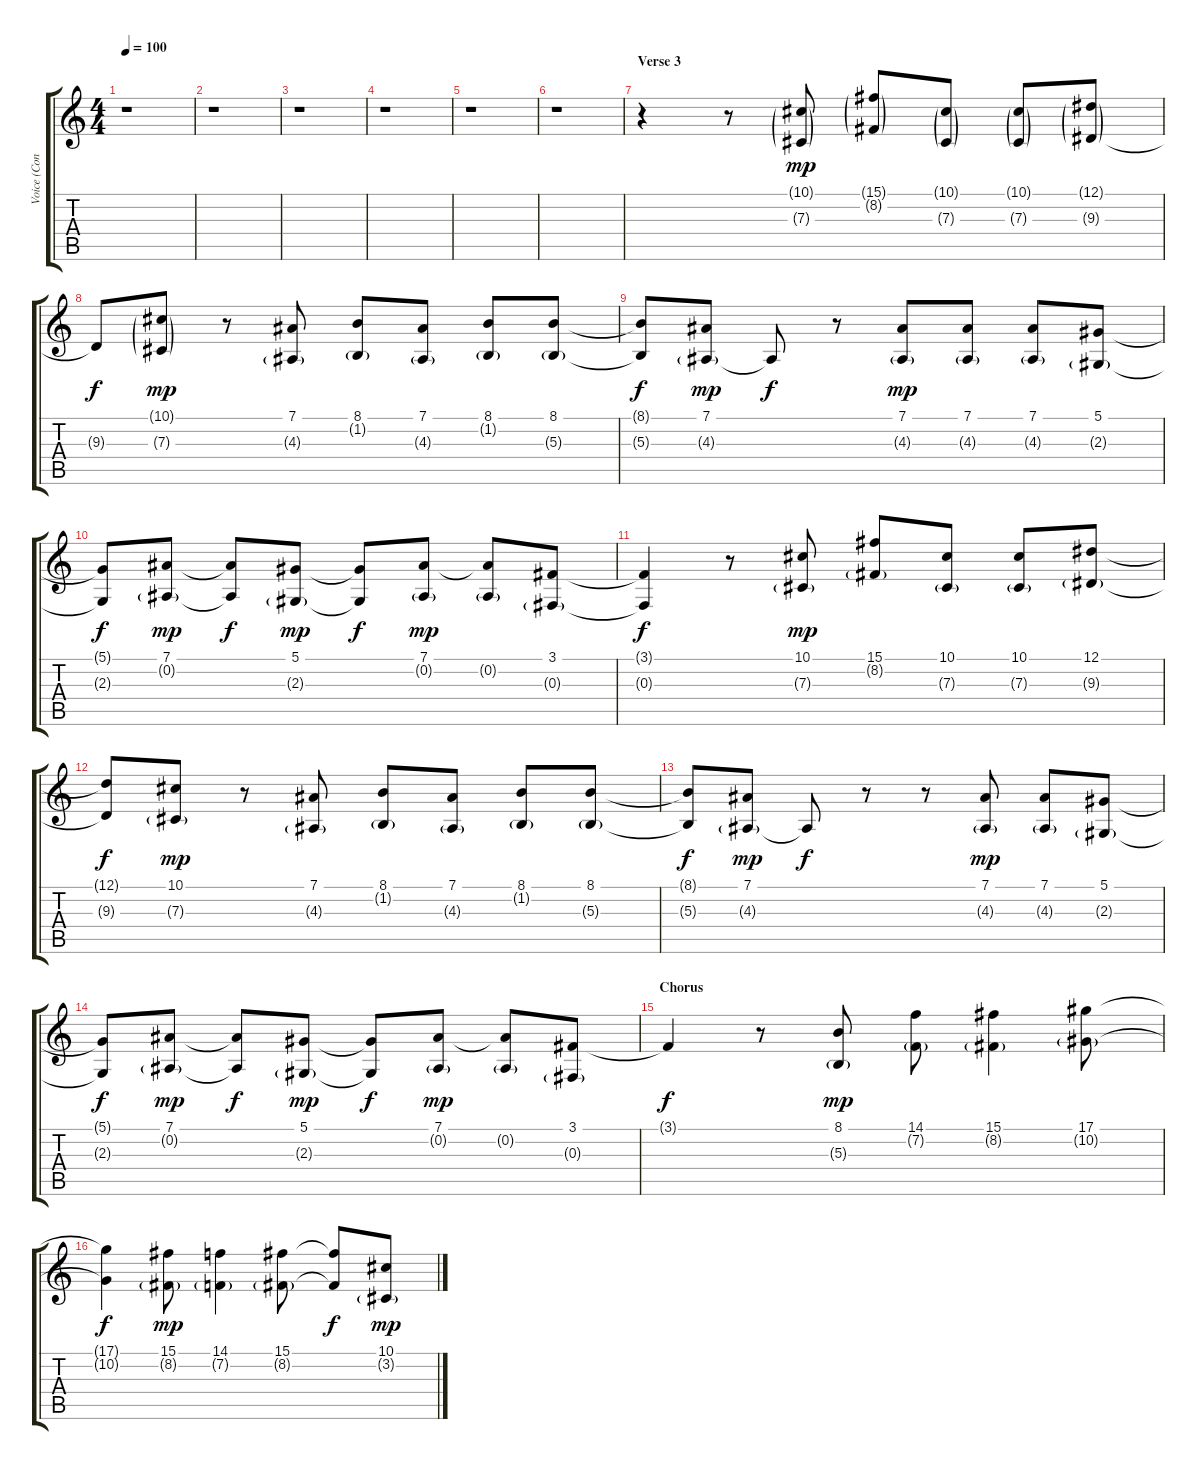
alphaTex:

\track ("Voice (Cone)" "Voice (Con") {instrument tenorsax}
\staff {score tabs}
\tuning (Eb4 Bb3 Gb3 Db3 Ab2 Eb2) {hide}
\ts (4 4)
\tempo 100
\clef g2
\ks c
r.1{dy f} |
r.1 |
r.1 |
r.1 |
r.1 |
r.1 |
\section ("" "Verse 3")
r.4{volume 15} r.8 (10.1{g} 7.3{g}).8{dy mp} (15.1{g} 8.2{g}).8 (10.1{g} 7.3{g}).8 (10.1{g} 7.3{g}).8 (12.1{g} 9.3{g}).8 |
9.3{t}.8{dy f} (10.1{g} 7.3{g}).8{dy mp} r.8 (7.1 4.3{g}).8 (8.1 1.2{g}).8 (7.1 4.3{g}).8 (8.1 1.2{g}).8 (8.1 5.3{g}).8 |
(8.1{t} 5.3{t}).8{dy f} (7.1 4.3{g}).8{dy mp} 4.3{t}.8{dy f} r.8 (7.1 4.3{g}).8{dy mp} (7.1 4.3{g}).8 (7.1 4.3{g}).8 (5.1 2.3{g}).8 |
(5.1{t} 2.3{t}).8{dy f} (7.1 0.2{g}).8{dy mp} (7.1{t} 0.2{t}).8{dy f} (5.1 2.3{g}).8{dy mp} (5.1{t} 2.3{t}).8{dy f} (7.1 0.2{g}).8{dy mp} (7.1{t} 0.2{g}).8 (3.1 0.3{g}).8 |
(3.1{t} 0.3{t}).4{dy f} r.8 (10.1 7.3{g}).8{dy mp} (15.1 8.2{g}).8 (10.1 7.3{g}).8 (10.1 7.3{g}).8 (12.1 9.3{g}).8 |
(12.1{t} 9.3{t}).8{dy f} (10.1 7.3{g}).8{dy mp} r.8 (7.1 4.3{g}).8 (8.1 1.2{g}).8 (7.1 4.3{g}).8 (8.1 1.2{g}).8 (8.1 5.3{g}).8 |
(8.1{t} 5.3{t}).8{dy f} (7.1 4.3{g}).8{dy mp} 4.3{t}.8{dy f} r.8 r.8 (7.1 4.3{g}).8{dy mp} (7.1 4.3{g}).8 (5.1 2.3{g}).8 |
(5.1{t} 2.3{t}).8{dy f} (7.1 0.2{g}).8{dy mp} (7.1{t} 0.2{t}).8{dy f} (5.1 2.3{g}).8{dy mp} (5.1{t} 2.3{t}).8{dy f} (7.1 0.2{g}).8{dy mp} (7.1{t} 0.2{g}).8 (3.1 0.3{g}).8 |
\section ("" "Chorus")
3.1{t}.4{dy f} r.8 (8.1 5.3{g}).8{dy mp} (14.1 7.2{g}).8 (15.1 8.2{g}).4 (17.1 10.2{g}).8 |
(17.1{t} 10.2{t}).4{dy f} (15.1 8.2{g}).8{dy mp} (14.1 7.2{g}).4 (15.1 8.2{g}).8 (15.1{t} 8.2{t}).8{dy f} (10.1 3.2{g}).8{dy mp}
